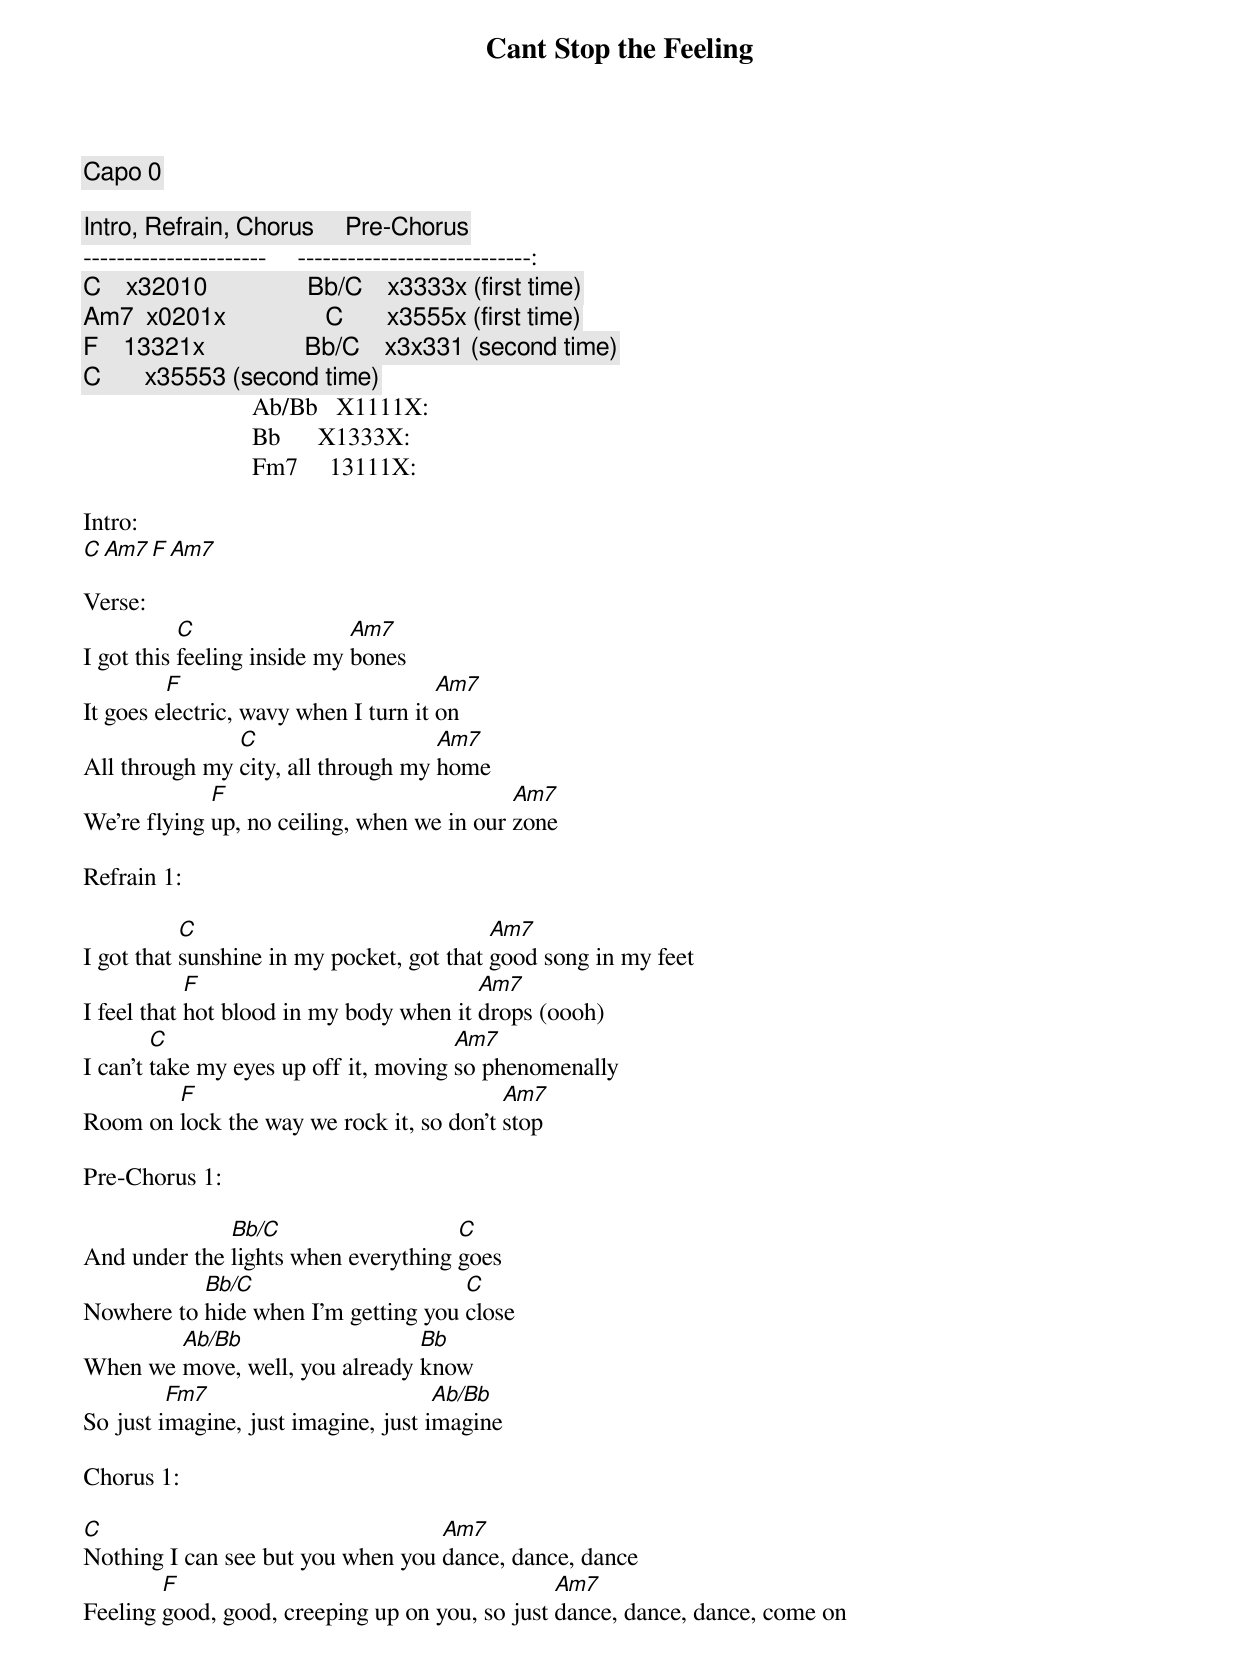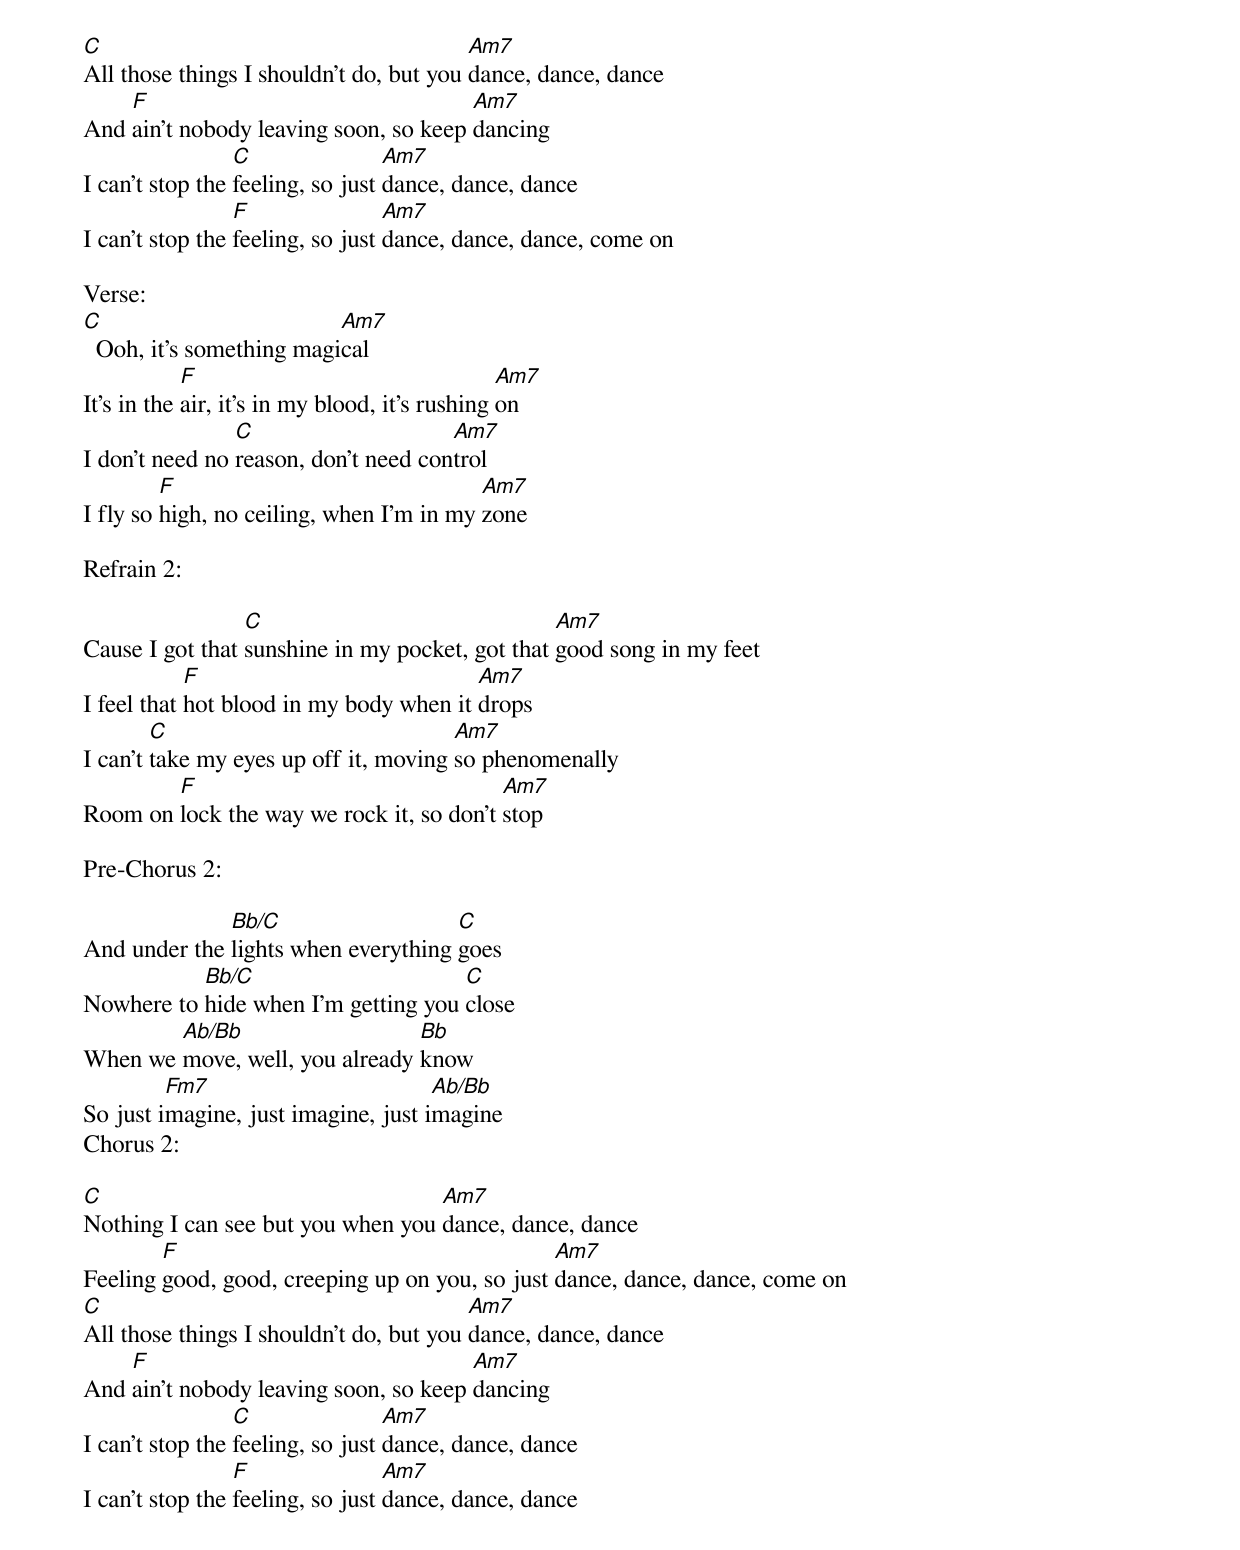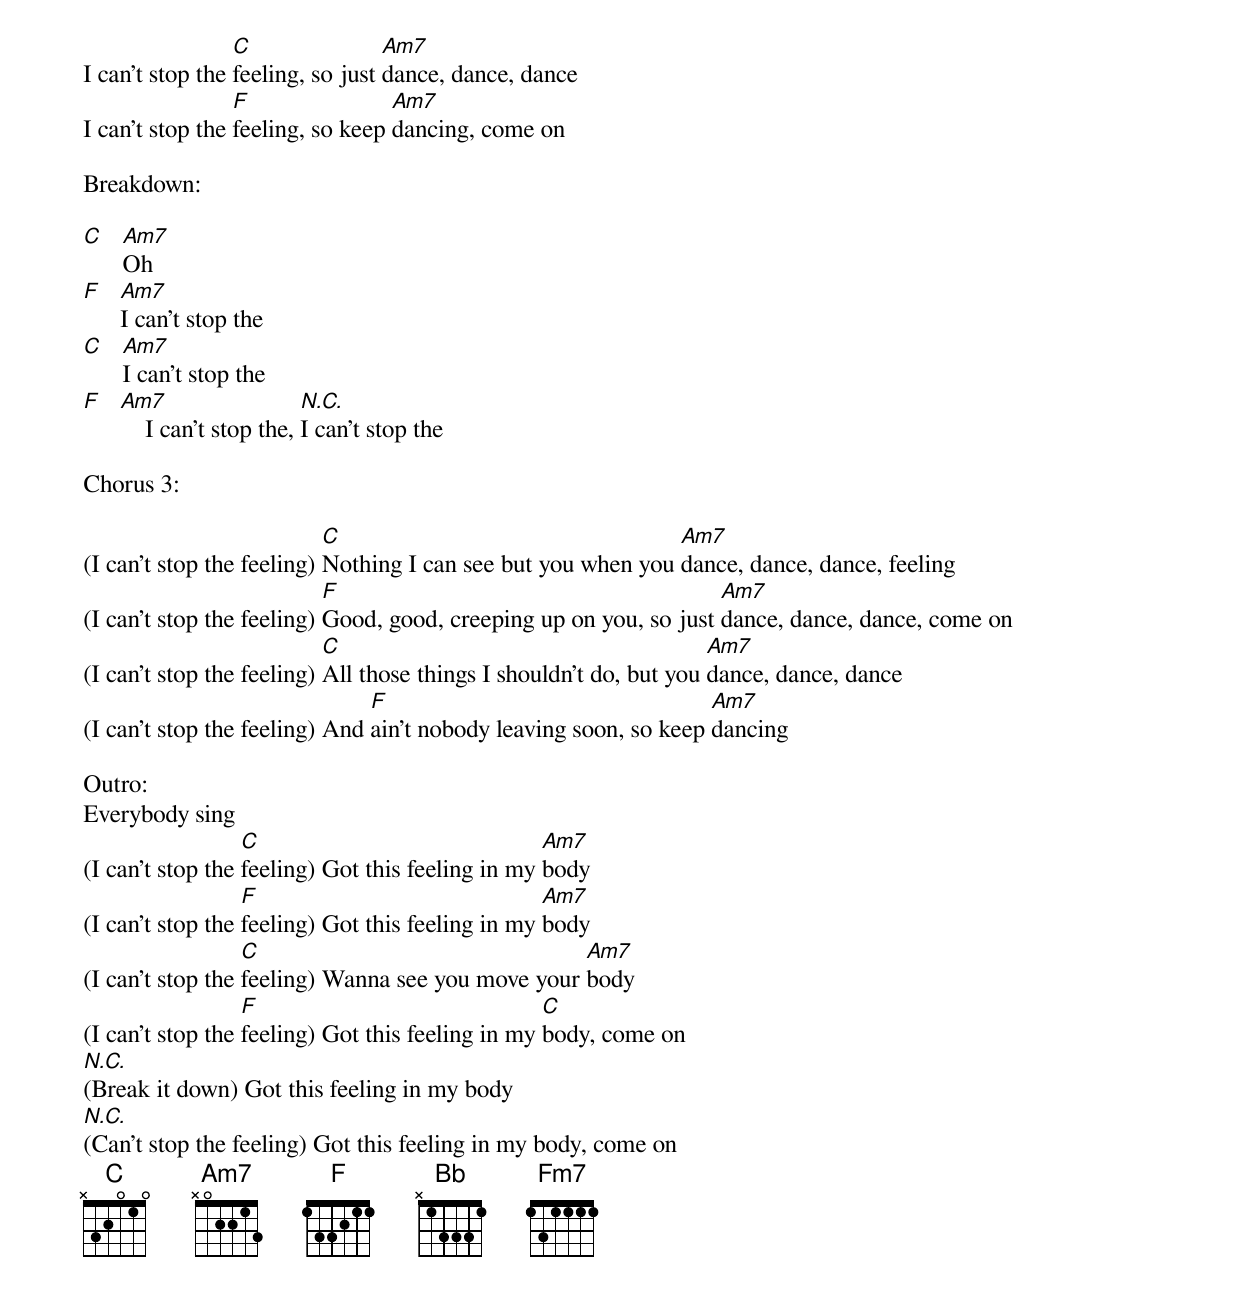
{title:Cant Stop the Feeling}
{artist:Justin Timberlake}
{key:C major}
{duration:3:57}
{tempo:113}
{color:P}

{comment: Capo 0}

{comment: Intro, Refrain, Chorus     Pre-Chorus}
----------------------     ----------------------------:
{comment: C    x32010                Bb/C    x3333x (first time)}
{comment: Am7  x0201x                C       x3555x (first time)}
{comment: F    13321x                Bb/C    x3x331 (second time)}
{comment:                            C       x35553 (second time)}
                           Ab/Bb   X1111X:
                           Bb      X1333X:
                           Fm7     13111X:

Intro:
[C][Am7][F][Am7]

Verse:
I got this [C]feeling inside my [Am7]bones
It goes e[F]lectric, wavy when I turn it [Am7]on
All through my [C]city, all through my [Am7]home
We're flying [F]up, no ceiling, when we in our [Am7]zone

Refrain 1:

I got that [C]sunshine in my pocket, got that [Am7]good song in my feet
I feel that [F]hot blood in my body when it [Am7]drops (oooh)
I can't [C]take my eyes up off it, moving [Am7]so phenomenally
Room on [F]lock the way we rock it, so don't [Am7]stop

Pre-Chorus 1:

And under the [Bb/C]lights when everything [C]goes
Nowhere to [Bb/C]hide when I'm getting you [C]close
When we [Ab/Bb]move, well, you already [Bb]know
So just i[Fm7]magine, just imagine, just i[Ab/Bb]magine

Chorus 1:

[C]Nothing I can see but you when you [Am7]dance, dance, dance
Feeling [F]good, good, creeping up on you, so just [Am7]dance, dance, dance, come on
[C]All those things I shouldn’t do, but you [Am7]dance, dance, dance
And [F]ain't nobody leaving soon, so keep [Am7]dancing
I can't stop the [C]feeling, so just [Am7]dance, dance, dance
I can't stop the [F]feeling, so just [Am7]dance, dance, dance, come on

Verse:
[C]  Ooh, it's something magi[Am7]cal
It's in the [F]air, it's in my blood, it's rushing [Am7]on
I don't need no [C]reason, don't need con[Am7]trol
I fly so [F]high, no ceiling, when I'm in my [Am7]zone

Refrain 2:

Cause I got that [C]sunshine in my pocket, got that [Am7]good song in my feet
I feel that [F]hot blood in my body when it [Am7]drops
I can't [C]take my eyes up off it, moving [Am7]so phenomenally
Room on [F]lock the way we rock it, so don't [Am7]stop

Pre-Chorus 2:

And under the [Bb/C]lights when everything [C]goes
Nowhere to [Bb/C]hide when I'm getting you [C]close
When we [Ab/Bb]move, well, you already [Bb]know
So just i[Fm7]magine, just imagine, just i[Ab/Bb]magine
Chorus 2:

[C]Nothing I can see but you when you [Am7]dance, dance, dance
Feeling [F]good, good, creeping up on you, so just [Am7]dance, dance, dance, come on
[C]All those things I shouldn’t do, but you [Am7]dance, dance, dance
And [F]ain't nobody leaving soon, so keep [Am7]dancing
I can't stop the [C]feeling, so just [Am7]dance, dance, dance
I can't stop the [F]feeling, so just [Am7]dance, dance, dance
I can't stop the [C]feeling, so just [Am7]dance, dance, dance
I can't stop the [F]feeling, so keep [Am7]dancing, come on

Breakdown:

[C]   [Am7]Oh
[F]   [Am7]I can't stop the
[C]   [Am7]I can't stop the
[F]   [Am7]    I can't stop the, [N.C.]I can't stop the

Chorus 3:

(I can't stop the feeling) [C]Nothing I can see but you when you [Am7]dance, dance, dance, feeling
(I can't stop the feeling) [F]Good, good, creeping up on you, so just [Am7]dance, dance, dance, come on
(I can't stop the feeling) [C]All those things I shouldn’t do, but you [Am7]dance, dance, dance
(I can't stop the feeling) And [F]ain't nobody leaving soon, so keep [Am7]dancing

Outro:
Everybody sing
(I can't stop the [C]feeling) Got this feeling in my [Am7]body
(I can't stop the [F]feeling) Got this feeling in my [Am7]body
(I can't stop the [C]feeling) Wanna see you move your [Am7]body
(I can't stop the [F]feeling) Got this feeling in my [C]body, come on
[N.C.](Break it down) Got this feeling in my body
[N.C.](Can't stop the feeling) Got this feeling in my body, come on
